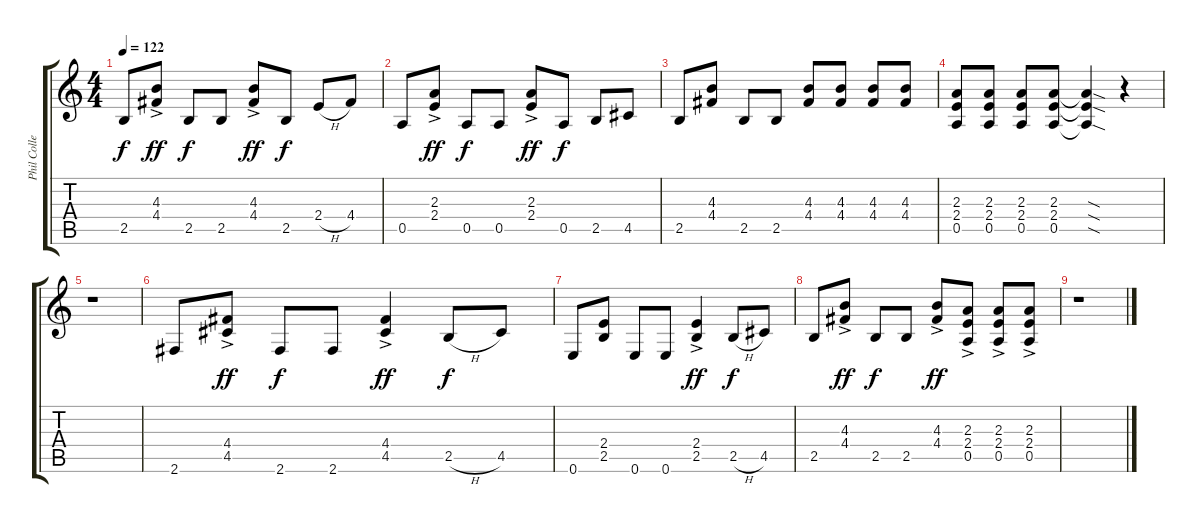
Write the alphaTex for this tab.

\track ("Phil Collen" "Phil Colle") {instrument overdrivenguitar}
\staff {score tabs}
\tuning (E4 B3 G3 D3 A2 E2) {hide}
\ts (4 4)
\tempo 122
\clef g2
\ks c
2.5.8{dy f} (4.3 4.4{ac}).8{dy ff} 2.5.8{dy f} 2.5.8 (4.3 4.4{ac}).8{dy ff} 2.5.8{dy f} 2.4{h}.8 4.4.8 |
0.5.8 (2.3 2.4{ac}).8{dy ff} 0.5.8{dy f} 0.5.8 (2.3 2.4{ac}).8{dy ff} 0.5.8{dy f} 2.5.8 4.5.8 |
2.5.8 (4.3 4.4).8 2.5.8 2.5.8 (4.3 4.4).8 (4.3 4.4).8 (4.3 4.4).8 (4.3 4.4).8 |
(2.3 2.4 0.5).8 (2.3 2.4 0.5).8 (2.3 2.4 0.5).8 (2.3 2.4 0.5).8 (2.3{sod t} 2.4{sod t} 0.5{sod t}).4 r.4 |
r.1 |
2.6.8 (4.4 4.5{ac}).8{dy ff} 2.6.8{dy f} 2.6.8 (4.4 4.5{ac}).4{dy ff} 2.5{h}.8{dy f} 4.5.8 |
0.6.8 (2.4 2.5).8 0.6.8 0.6.8 (2.4{ac} 2.5).4{dy ff} 2.5{h}.8{dy f} 4.5.8 |
2.5.8 (4.3{ac} 4.4{ac}).8{dy ff} 2.5.8{dy f} 2.5.8 (4.3{ac} 4.4{ac}).8{dy ff} (2.3{ac} 2.4{ac} 0.5{ac}).8 (2.3{ac} 2.4{ac} 0.5{ac}).8 (2.3{ac} 2.4{ac} 0.5{ac}).8 |
r.1
